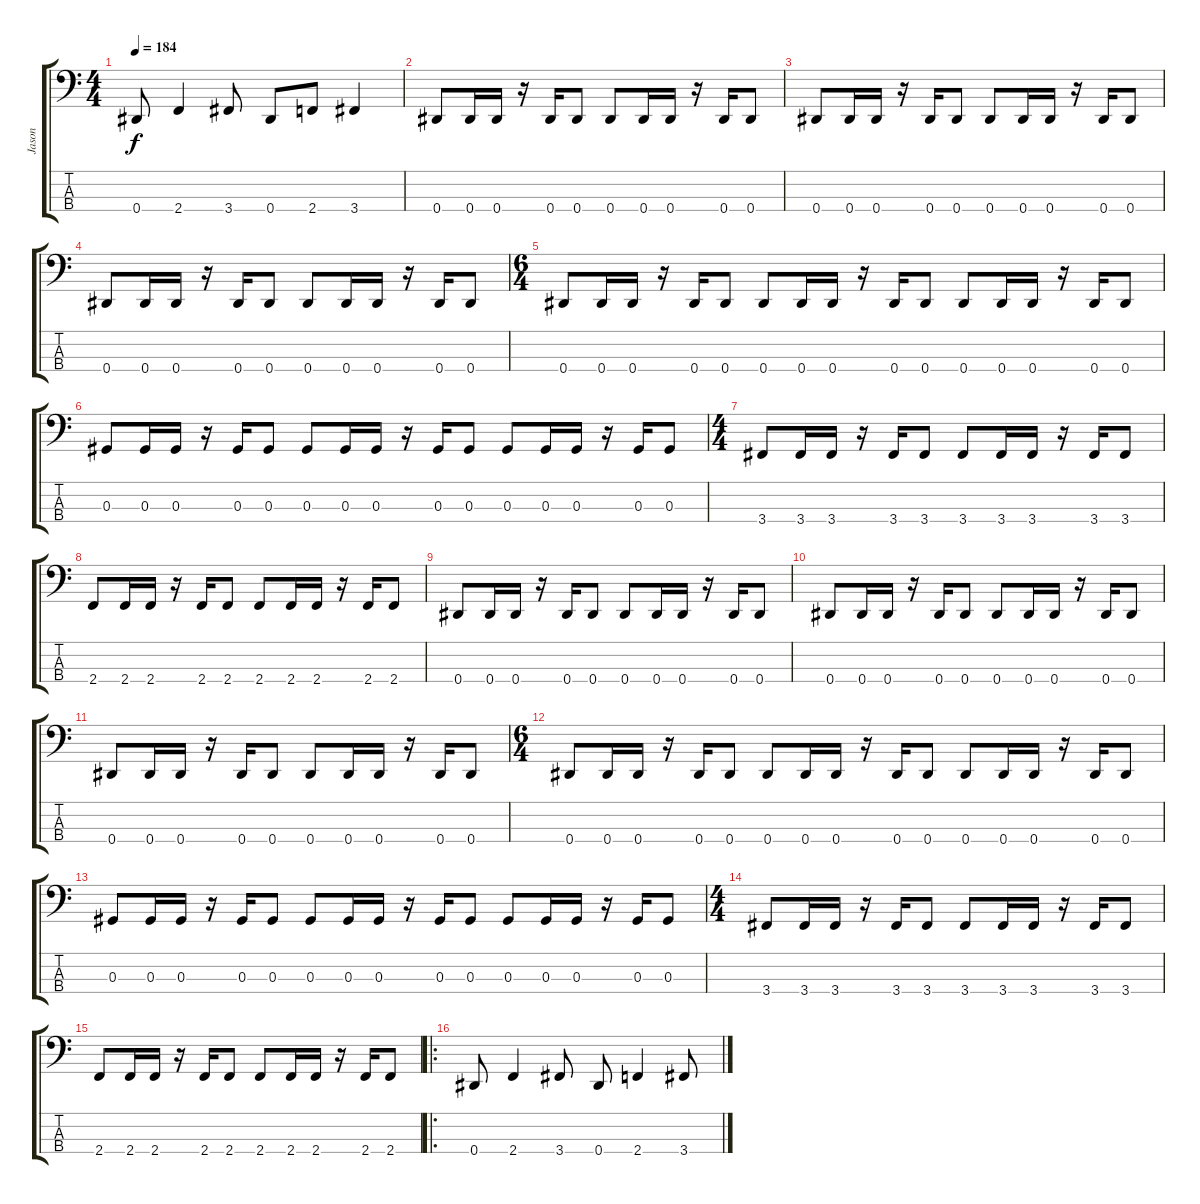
\track ("Jason" "Jason") {instrument electricbasspick}
\staff {score tabs}
\tuning (Gb2 Db2 Ab1 Eb1) {hide}
\ts (4 4)
\tempo 184
\clef f4
\ks c
0.4.8{dy f} 2.4.4 3.4.8 0.4.8 2.4.8 3.4.4 |
0.4.8 0.4.16 0.4.16 r.16 0.4.16 0.4.8 0.4.8 0.4.16 0.4.16 r.16 0.4.16 0.4.8 |
0.4.8 0.4.16 0.4.16 r.16 0.4.16 0.4.8 0.4.8 0.4.16 0.4.16 r.16 0.4.16 0.4.8 |
0.4.8 0.4.16 0.4.16 r.16 0.4.16 0.4.8 0.4.8 0.4.16 0.4.16 r.16 0.4.16 0.4.8 |
\ts (6 4)
0.4.8 0.4.16 0.4.16 r.16 0.4.16 0.4.8 0.4.8 0.4.16 0.4.16 r.16 0.4.16 0.4.8 0.4.8 0.4.16 0.4.16 r.16 0.4.16 0.4.8 |
0.3.8 0.3.16 0.3.16 r.16 0.3.16 0.3.8 0.3.8 0.3.16 0.3.16 r.16 0.3.16 0.3.8 0.3.8 0.3.16 0.3.16 r.16 0.3.16 0.3.8 |
\ts (4 4)
3.4.8 3.4.16 3.4.16 r.16 3.4.16 3.4.8 3.4.8 3.4.16 3.4.16 r.16 3.4.16 3.4.8 |
2.4.8 2.4.16 2.4.16 r.16 2.4.16 2.4.8 2.4.8 2.4.16 2.4.16 r.16 2.4.16 2.4.8 |
0.4.8 0.4.16 0.4.16 r.16 0.4.16 0.4.8 0.4.8 0.4.16 0.4.16 r.16 0.4.16 0.4.8 |
0.4.8 0.4.16 0.4.16 r.16 0.4.16 0.4.8 0.4.8 0.4.16 0.4.16 r.16 0.4.16 0.4.8 |
0.4.8 0.4.16 0.4.16 r.16 0.4.16 0.4.8 0.4.8 0.4.16 0.4.16 r.16 0.4.16 0.4.8 |
\ts (6 4)
0.4.8 0.4.16 0.4.16 r.16 0.4.16 0.4.8 0.4.8 0.4.16 0.4.16 r.16 0.4.16 0.4.8 0.4.8 0.4.16 0.4.16 r.16 0.4.16 0.4.8 |
0.3.8 0.3.16 0.3.16 r.16 0.3.16 0.3.8 0.3.8 0.3.16 0.3.16 r.16 0.3.16 0.3.8 0.3.8 0.3.16 0.3.16 r.16 0.3.16 0.3.8 |
\ts (4 4)
3.4.8 3.4.16 3.4.16 r.16 3.4.16 3.4.8 3.4.8 3.4.16 3.4.16 r.16 3.4.16 3.4.8 |
2.4.8 2.4.16 2.4.16 r.16 2.4.16 2.4.8 2.4.8 2.4.16 2.4.16 r.16 2.4.16 2.4.8 |
\ro
0.4.8 2.4.4 3.4.8 0.4.8 2.4.4 3.4.8
